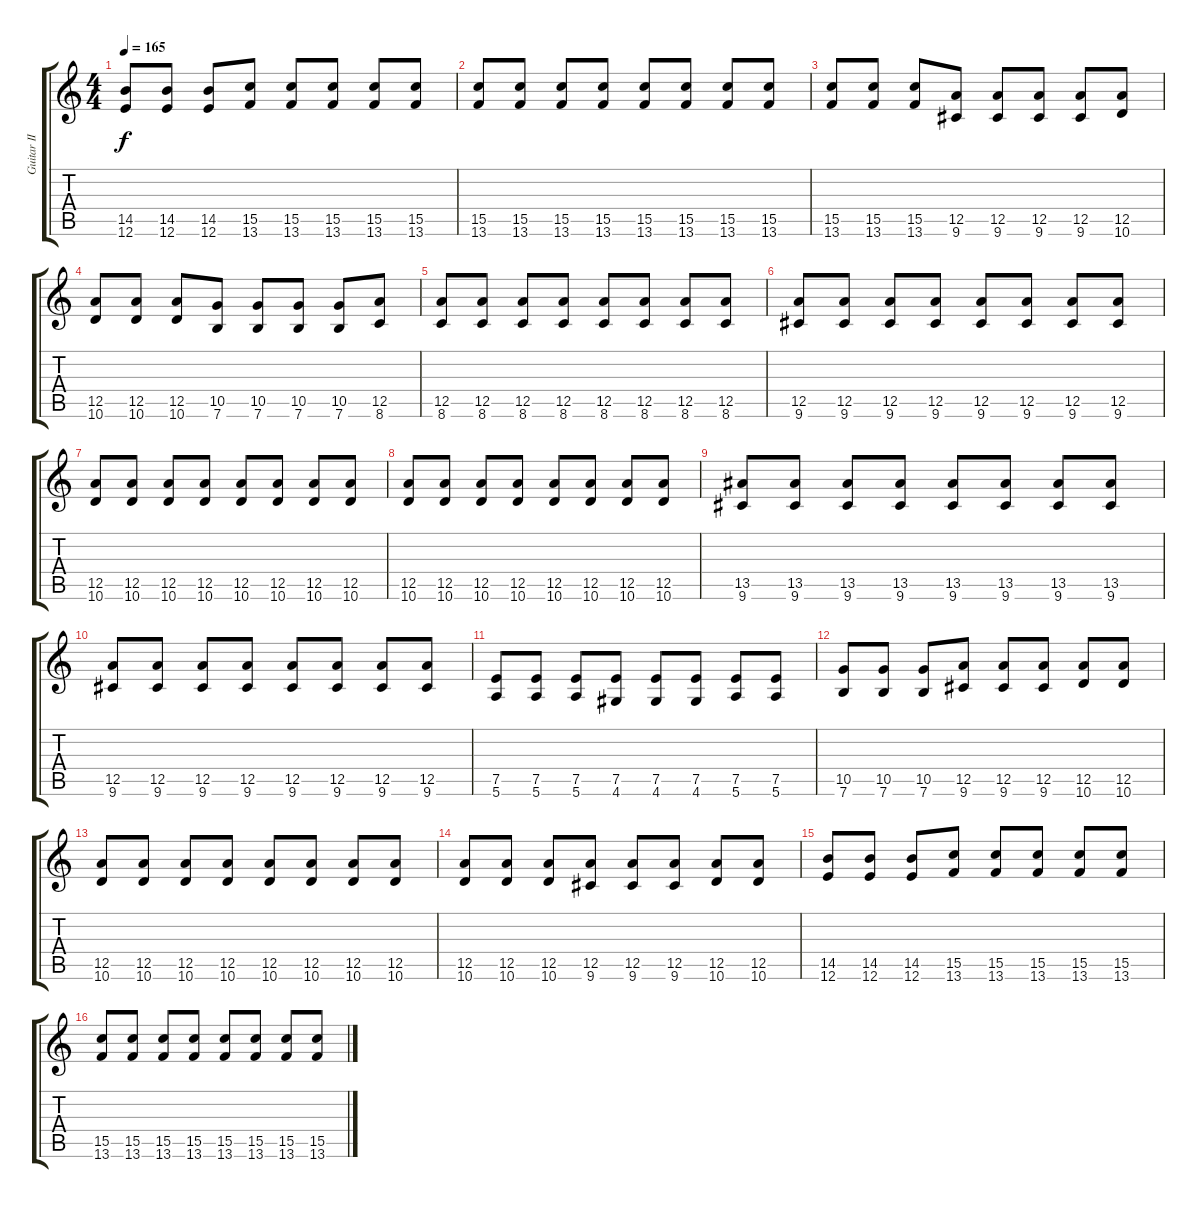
\track ("Guitar II" "Guitar II") {instrument distortionguitar}
\staff {score tabs}
\tuning (E4 B3 G3 D3 A2 E2) {hide}
\ts (4 4)
\tempo 165
\clef g2
\ks c
(14.5 12.6).8{dy f} (14.5 12.6).8 (14.5 12.6).8 (15.5 13.6).8 (15.5 13.6).8 (15.5 13.6).8 (15.5 13.6).8 (15.5 13.6).8 |
(15.5 13.6).8 (15.5 13.6).8 (15.5 13.6).8 (15.5 13.6).8 (15.5 13.6).8 (15.5 13.6).8 (15.5 13.6).8 (15.5 13.6).8 |
(15.5 13.6).8 (15.5 13.6).8 (15.5 13.6).8 (12.5 9.6).8 (12.5 9.6).8 (12.5 9.6).8 (12.5 9.6).8 (12.5 10.6).8 |
(12.5 10.6).8 (12.5 10.6).8 (12.5 10.6).8 (10.5 7.6).8 (10.5 7.6).8 (10.5 7.6).8 (10.5 7.6).8 (12.5 8.6).8 |
(12.5 8.6).8 (12.5 8.6).8 (12.5 8.6).8 (12.5 8.6).8 (12.5 8.6).8 (12.5 8.6).8 (12.5 8.6).8 (12.5 8.6).8 |
(12.5 9.6).8 (12.5 9.6).8 (12.5 9.6).8 (12.5 9.6).8 (12.5 9.6).8 (12.5 9.6).8 (12.5 9.6).8 (12.5 9.6).8 |
(12.5 10.6).8 (12.5 10.6).8 (12.5 10.6).8 (12.5 10.6).8 (12.5 10.6).8 (12.5 10.6).8 (12.5 10.6).8 (12.5 10.6).8 |
(12.5 10.6).8 (12.5 10.6).8 (12.5 10.6).8 (12.5 10.6).8 (12.5 10.6).8 (12.5 10.6).8 (12.5 10.6).8 (12.5 10.6).8 |
(13.5 9.6).8 (13.5 9.6).8 (13.5 9.6).8 (13.5 9.6).8 (13.5 9.6).8 (13.5 9.6).8 (13.5 9.6).8 (13.5 9.6).8 |
(12.5 9.6).8 (12.5 9.6).8 (12.5 9.6).8 (12.5 9.6).8 (12.5 9.6).8 (12.5 9.6).8 (12.5 9.6).8 (12.5 9.6).8 |
(7.5 5.6).8 (7.5 5.6).8 (7.5 5.6).8 (7.5 4.6).8 (7.5 4.6).8 (7.5 4.6).8 (7.5 5.6).8 (7.5 5.6).8 |
(10.5 7.6).8 (10.5 7.6).8 (10.5 7.6).8 (12.5 9.6).8 (12.5 9.6).8 (12.5 9.6).8 (12.5 10.6).8 (12.5 10.6).8 |
(12.5 10.6).8 (12.5 10.6).8 (12.5 10.6).8 (12.5 10.6).8 (12.5 10.6).8 (12.5 10.6).8 (12.5 10.6).8 (12.5 10.6).8 |
(12.5 10.6).8 (12.5 10.6).8 (12.5 10.6).8 (12.5 9.6).8 (12.5 9.6).8 (12.5 9.6).8 (12.5 10.6).8 (12.5 10.6).8 |
(14.5 12.6).8 (14.5 12.6).8 (14.5 12.6).8 (15.5 13.6).8 (15.5 13.6).8 (15.5 13.6).8 (15.5 13.6).8 (15.5 13.6).8 |
(15.5 13.6).8 (15.5 13.6).8 (15.5 13.6).8 (15.5 13.6).8 (15.5 13.6).8 (15.5 13.6).8 (15.5 13.6).8 (15.5 13.6).8
